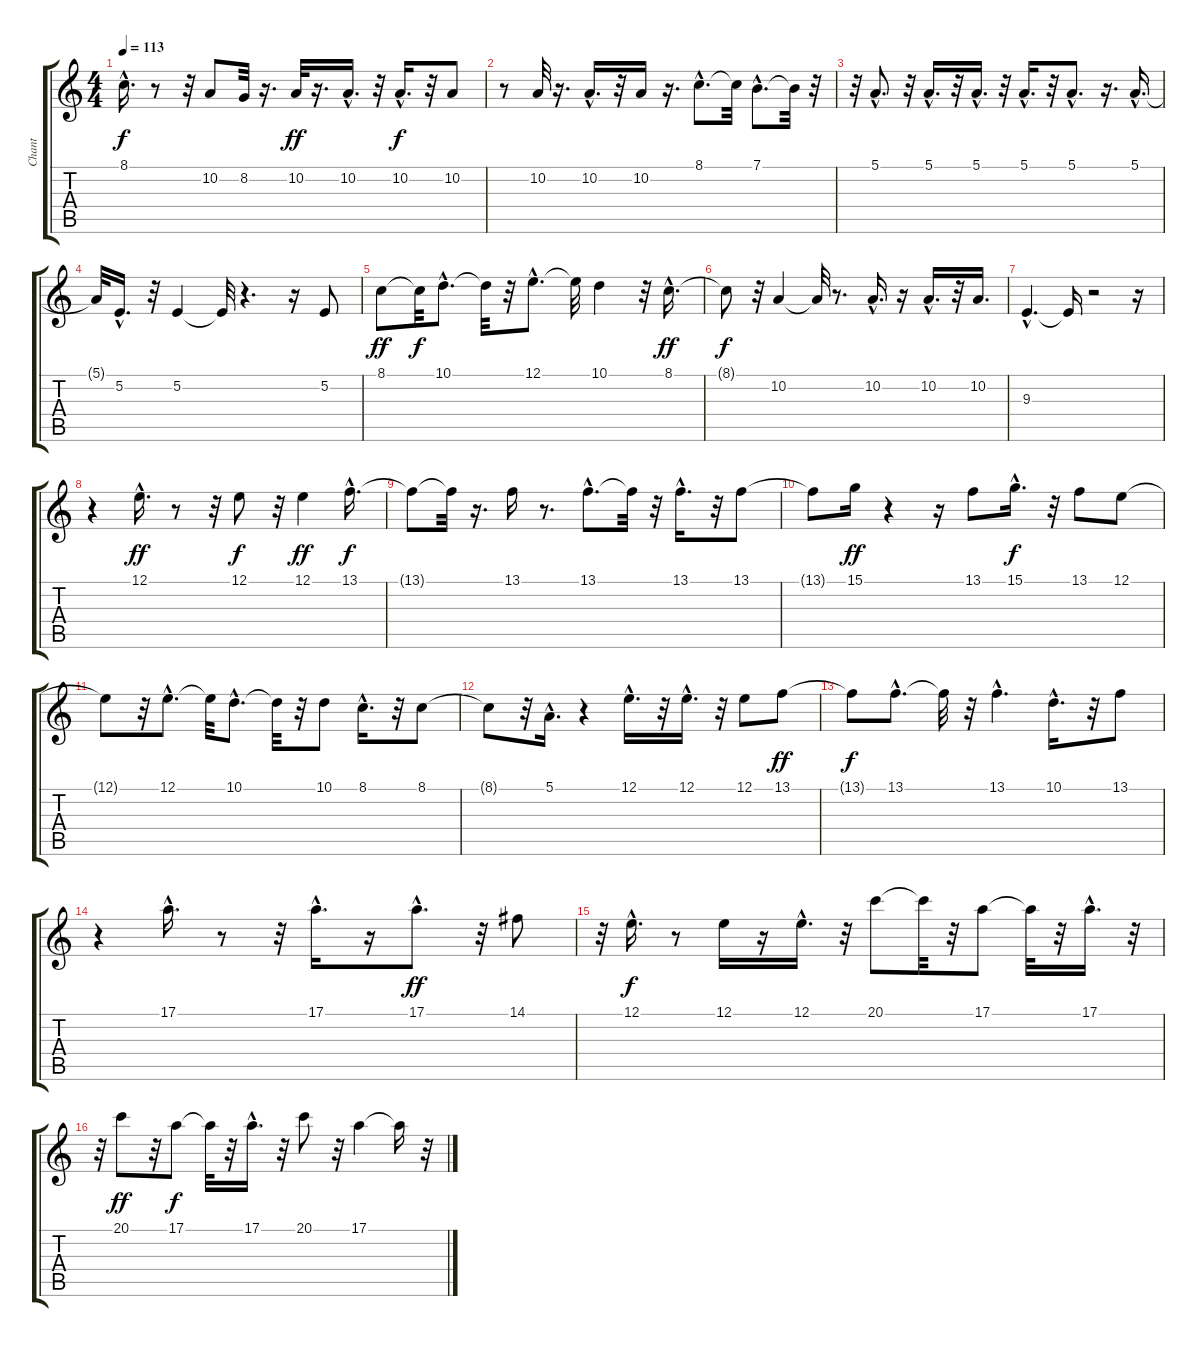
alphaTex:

\track ("Chant" "Chant") {instrument shakuhachi}
\staff {score tabs}
\tuning (E4 B3 G3 D3 A2 E2) {hide}
\ts (4 4)
\tempo 113
\clef g2
\ks c
8.1{hac t}.16{d dy f} r.8 r.32 10.2.8 8.2.32 r.16{d} 10.2.32{dy ff} r.16{d} 10.2{hac}.16{d} r.32 10.2{hac}.16{d dy f} r.32 10.2.8 |
r.8 10.2.32 r.16{d} 10.2{hac}.16{d} r.32 10.2.16 r.16{d} 8.1{hac}.8{d} 8.1{t}.32 7.1{hac}.8{d} 7.1{t}.32 r.32 |
r.32 5.1{hac}.8{d} r.32 5.1{hac}.16{d} r.32 5.1{hac}.16{d} r.32 5.1{hac}.16{d} r.32 5.1{hac}.8{d} r.16{d} 5.1{hac}.16{d} |
5.1{t}.32 5.2{hac}.16{d} r.32 5.2.4 5.2{t}.32 r.4{d} r.16 5.2.8 |
8.1.8{dy ff} 8.1{t}.32{dy f} 10.1{hac}.8{d} 10.1{t}.32 r.32 12.1{hac}.8{d} 12.1{t}.32 10.1.4 r.32 8.1{hac}.16{d dy ff} |
8.1{t}.8{dy f} r.32 10.2.4 10.2{t}.32 r.8{d} 10.2{hac}.16{d} r.16 10.2{hac}.16{d} r.32 10.2.16{d} |
9.3{hac}.4{d} 9.3{t}.16 r.2 r.16 |
r.4 12.1{hac}.16{d dy ff} r.8 r.32 12.1.8{dy f} r.32 12.1.4{dy ff} 13.1{hac}.16{d dy f} |
13.1{t}.8 13.1{t}.32 r.16{d} 13.1.16 r.8{d} 13.1{hac}.8{d} 13.1{t}.32 r.32 13.1{hac}.16{d} r.32 13.1.8 |
13.1{t}.8 15.1.16{dy ff} r.4 r.16 13.1.8 15.1{hac}.16{d dy f} r.32 13.1.8 12.1.8 |
12.1{t}.8 r.32 12.1{hac}.8{d} 12.1{t}.32 10.1{hac}.8{d} 10.1{t}.32 r.32 10.1.8 8.1{hac}.16{d} r.32 8.1.8 |
8.1{t}.8 r.32 5.1{hac}.16{d} r.4 12.1{hac}.16{d} r.32 12.1{hac}.16{d} r.32 12.1.8 13.1.8{dy ff} |
13.1{t}.8{dy f} 13.1{hac}.8{d} 13.1{t}.32 r.32 13.1{hac}.4{d} 10.1{hac}.16{d} r.32 13.1.8 |
r.4 17.1{hac}.16{d} r.8 r.32 17.1{hac}.16{d} r.16 17.1{hac}.8{d dy ff} r.32 14.1.8 |
r.32 12.1{hac}.16{d dy f} r.8 12.1.16 r.16 12.1{hac}.16{d} r.32 20.1.8 20.1{t}.32 r.32 17.1.8 17.1{t}.32 r.32 17.1{hac}.16{d} r.32 |
r.32 20.1.8{dy ff} r.32 17.1.8{dy f} 17.1{t}.32 r.32 17.1{hac}.16{d} r.32 20.1.8 r.32 17.1.4 17.1{t}.16 r.32
